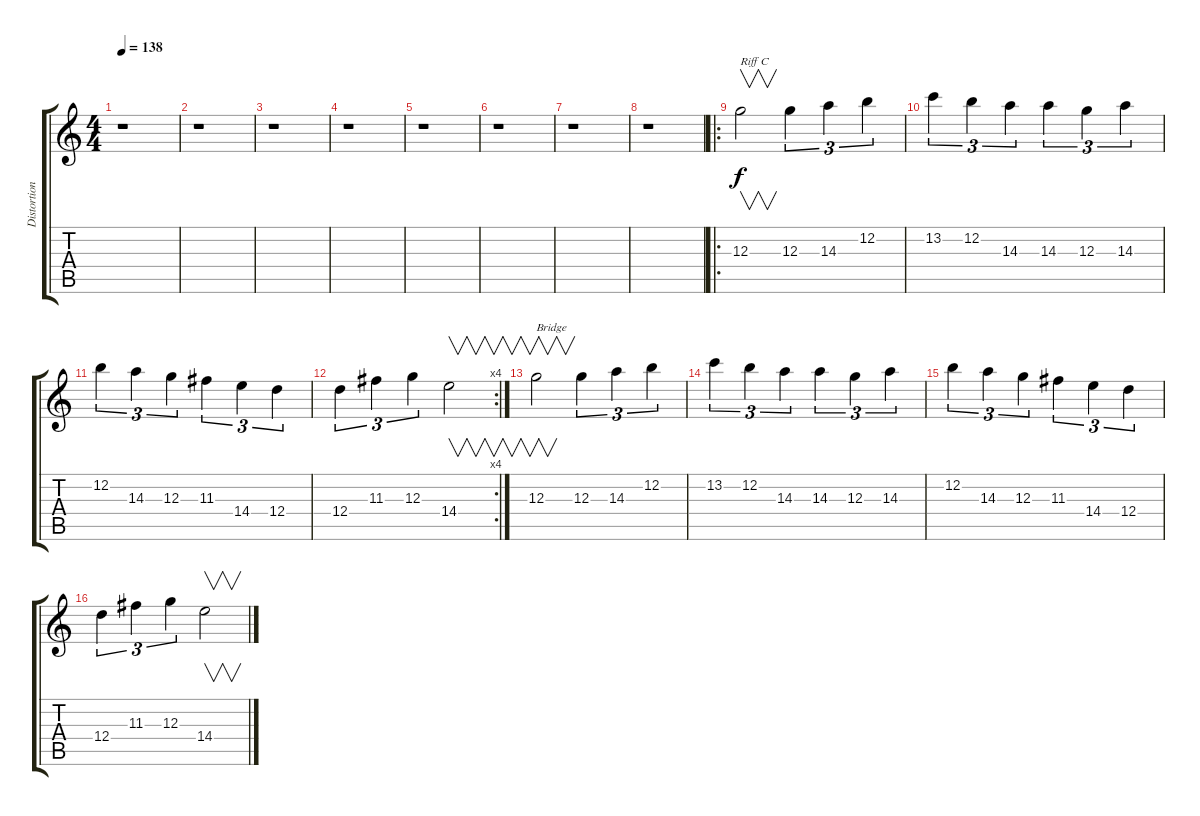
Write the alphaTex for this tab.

\track ("Distortion Guitar 2" "Distortion") {instrument distortionguitar}
\staff {score tabs}
\tuning (E4 B3 G3 D3 A2 E2) {hide}
\ts (4 4)
\tempo 138
\clef g2
\ks c
r.1{dy f} |
r.1 |
r.1 |
r.1 |
r.1 |
r.1 |
r.1 |
r.1 |
\ro
12.3.2{v txt "Riff C"} 12.3.4{tu (3 2)} 14.3.4{tu (3 2)} 12.2.4{tu (3 2)} |
13.2.4{tu (3 2)} 12.2.4{tu (3 2)} 14.3.4{tu (3 2)} 14.3.4{tu (3 2)} 12.3.4{tu (3 2)} 14.3.4{tu (3 2)} |
12.2.4{tu (3 2)} 14.3.4{tu (3 2)} 12.3.4{tu (3 2)} 11.3.4{tu (3 2)} 14.4.4{tu (3 2)} 12.4.4{tu (3 2)} |
\rc 4
12.4.4{tu (3 2)} 11.3.4{tu (3 2)} 12.3.4{tu (3 2)} 14.4.2{v} |
12.3.2{v txt "Bridge"} 12.3.4{tu (3 2)} 14.3.4{tu (3 2)} 12.2.4{tu (3 2)} |
13.2.4{tu (3 2)} 12.2.4{tu (3 2)} 14.3.4{tu (3 2)} 14.3.4{tu (3 2)} 12.3.4{tu (3 2)} 14.3.4{tu (3 2)} |
12.2.4{tu (3 2)} 14.3.4{tu (3 2)} 12.3.4{tu (3 2)} 11.3.4{tu (3 2)} 14.4.4{tu (3 2)} 12.4.4{tu (3 2)} |
12.4.4{tu (3 2)} 11.3.4{tu (3 2)} 12.3.4{tu (3 2)} 14.4.2{v}
